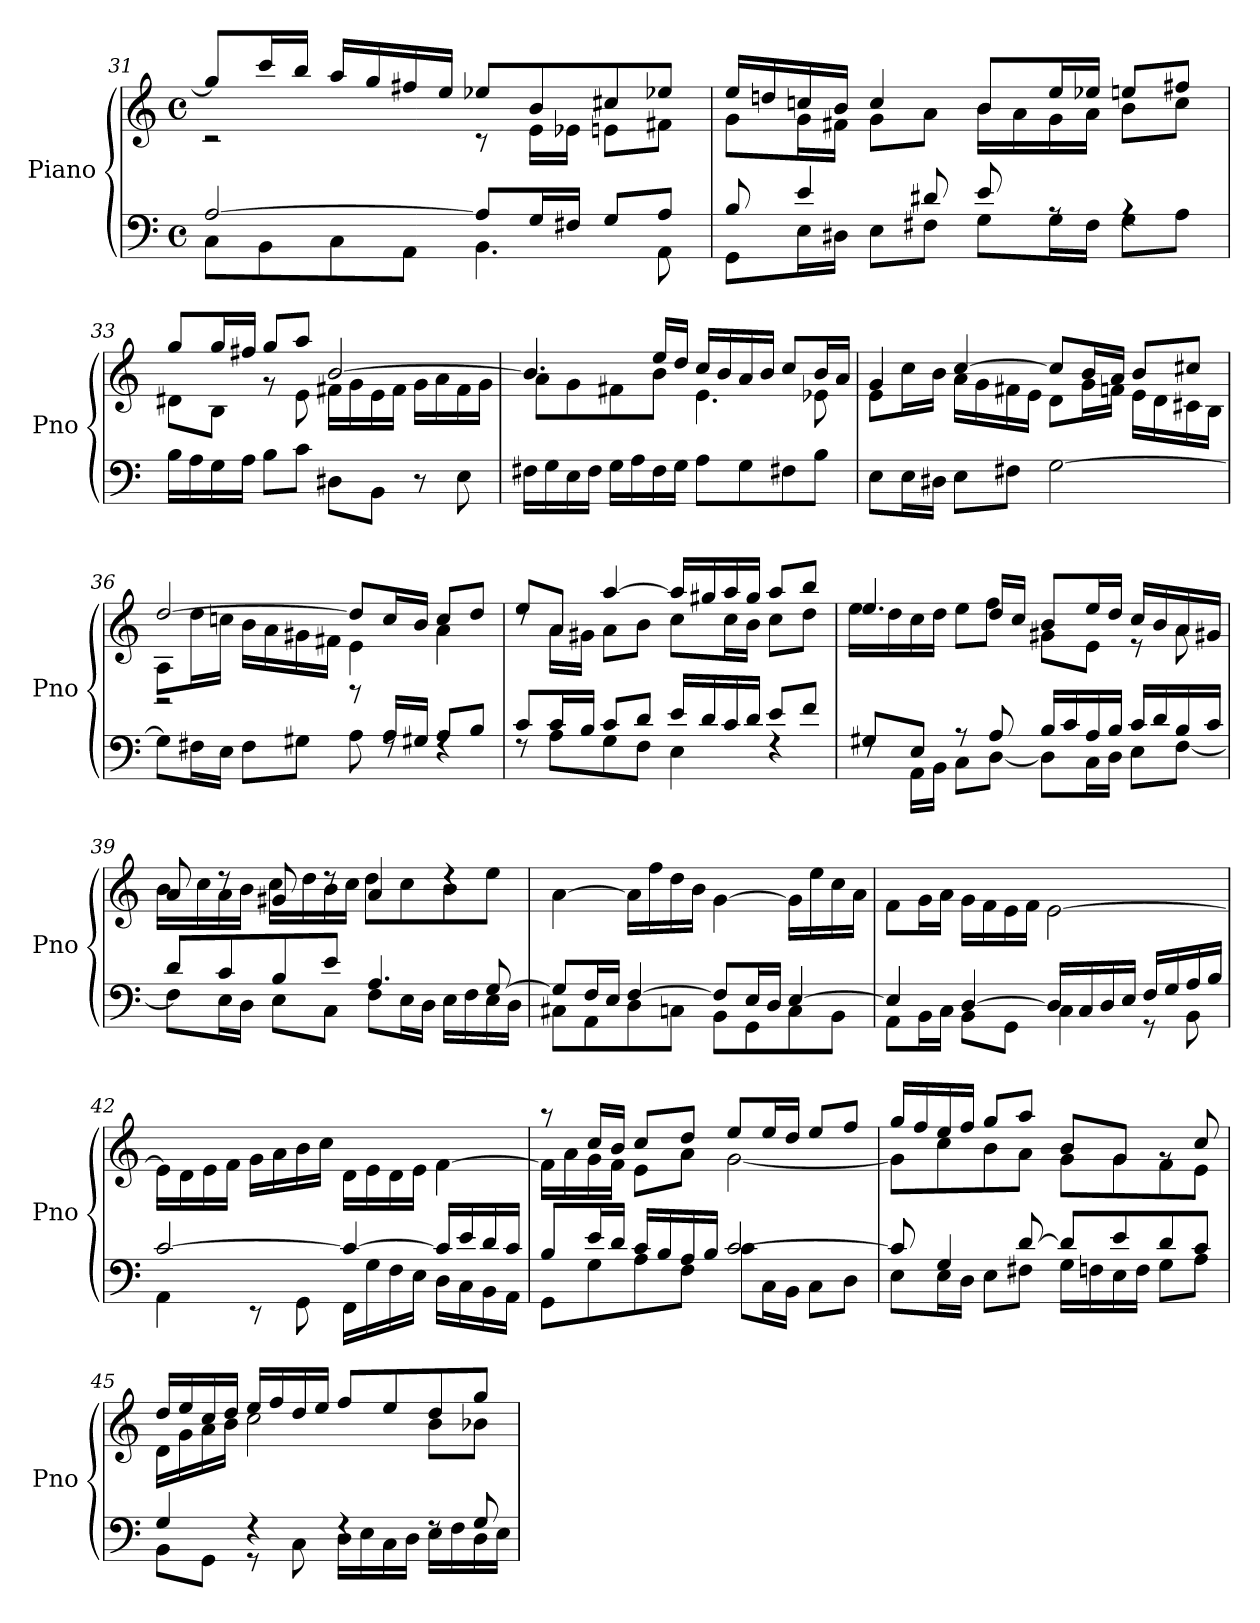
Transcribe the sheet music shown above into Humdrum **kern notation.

**kern	**kern
*part1	*part1
*staff2	*staff1
*I"Piano	*
*I'Pno	*
*clefF4	*clefG2
*k[]	*k[]
*M4/4	*M4/4
*met(c)	*met(c)
=31	=31
*^	*^
[2A/	8C\L	8gg/L]	2r
.	8BB\	16ccc/L	.
.	.	16bb/JJ	.
.	8C\	16aa/LL	.
.	.	16gg/	.
.	8AA\J	16ff#X/	.
.	.	16ee/JJ	.
8A/L]	4.BB\	8ee-Xi/L	8r
16G/L	.	8b/	16e\LL
16F#X/JJ	.	.	16e-Xi\JJ
8G/L	.	8cc#X/	8e\L
8A/J	8AA\	8ee-Xi/J	8f#X\J
!!LO:LB:g=z	!!
=32	=32	=32	=32
8B/	8GG\L	16ee/LL	8g\L
.	.	16ddn/	.
4e/	16E\L	16ccn/	16g\L
.	16D#X\JJ	16b/JJ	16f#X\JJ
.	8E\L	4cc/	8g\L
8d#X/	8F#X\J	.	8a\J
8e/	8G\L	8b/L	16b\LL
.	.	.	16a\
8rA	16G\L	16ee/L	16g\
.	16F#\JJ	16ee-Xi/JJ	16a\JJ
4rA	8G\L	8ee/L	8b\L
.	8A\J	8ff#X/J	8cc\J
*v	*v	*	*
=33	=33	=33
16B\LL	8gg/L	8d#X\L
16A\	.	.
16G\	16gg/L	8B\J
16A\JJ	16ff#X/JJ	.
8B\L	8gg/L	8rg
8c\J	8aa/J	8e\
8D#X\L	[2b/	16f#X\LL
.	.	16g\
8BB\J	.	16e\
.	.	16f#\JJ
8r	.	16g\LL
.	.	16a\
8E\	.	16f#\
.	.	16g\JJ
=34	=34	=34
16F#X\LL	4.b/]	8a\L
16G\	.	.
16E\	.	8g\
16F#\JJ	.	.
16G\LL	.	8f#X\
16A\	.	.
16F#\	16ee/LL	8b\J
16G\JJ	16dd/JJ	.
8A\L	16cc/LL	4.e\
.	16b/	.
8G\	16a/	.
.	16b/JJ	.
8F#X\	8cc/L	.
8B\J	16b/L	8e-Xi\
.	16a/JJ	.
!!LO:LB:g=z	!!
=35	=35	=35
8E\L	4g/	8e\L
16E\L	.	16cc\L
16D#X\JJ	.	16b\JJ
8E\L	[4cc/	16a\LL
.	.	16g\
8F#X\J	.	16f#X\
.	.	16e\JJ
[2G\	8cc/L]	8d\L
.	16b/L	16g\L
.	16a/JJ	16fn\JJ
.	8b/L	16e\LL
.	.	16d\
.	8cc#X/J	16c#X\
.	.	16B\JJ
=36	=36	=36
*^	*	*
8G\L]	2rg	[2dd/	8A\L
16F#X\L	.	.	16dd\L
16E\JJ	.	.	16ccn\JJ
8F#\L	.	.	16b\LL
.	.	.	16a\
8G#X\J	.	.	16g#X\
.	.	.	16f#X\JJ
8A\	8rb	8dd/L]	4e\
16A/LL	8rF	16cc/L	.
16G#X/JJ	.	16b/JJ	.
8A/L	4rF	8cc/L	4a\
8B/J	.	8dd/J	.
=37	=37	=37	=37
8c/L	8rF	8ee/L	8rdd
16c/L	8A\L	8a/J	16a\LL
16B/JJ	.	.	16g#X\JJ
8c/L	8G\	[4aa/	8a\L
8d/J	8F\J	.	8b\J
16e/LL	4E\	16aa/LL]	8cc\L
16d/	.	16gg#X/	.
16c/	.	16aa/	16cc\L
16d/JJ	.	16gg#/JJ	16b\JJ
8e/L	4rF	8aa/L	8cc\L
8f/J	.	8bb/J	8dd\J
!!LO:LB:g=z	!!
=38	=38	=38	=38
8G#X/L	8rF	4.ee/	16ee\LL
.	.	.	16dd\
8E/J	16AA\LL	.	16cc\
.	16BB\JJ	.	16dd\JJ
8r	8C\L	.	8ee\L
8A/	[8D\J	16dd/LL	8ff\J
.	.	16cc/JJ	.
16B/LL	8D\L]	8b/L	8g#X\L
16c/	.	.	.
16A/	16C\L	16ee/L	8e\J
16B/JJ	16D\JJ	16dd/JJ	.
16c/LL	8E\L	16cc/LL	8r
16d/	.	16b/	.
16B/	[8F\J	16a/	8a\
16c/JJ	.	16g#X/JJ	.
=39	=39	=39	=39
8d/L	8F\L]	8a/	16b\LL
.	.	.	16cc\
8c/	16E\L	8rdd	16a\
.	16D\JJ	.	16b\JJ
8B/	8E\L	8g#X/	16cc\LL
.	.	.	16dd\
8e/J	8C\J	8rdd	16b\
.	.	.	16cc\JJ
4.A/	8F\L	4a/	8dd\L
.	16E\L	.	8cc\
.	16D\JJ	.	.
.	16E\LL	4rdd	8b\
.	16F\	.	.
[8G/	16E\	.	8ee\J
.	16D\JJ	.	.
*	*	*v	*v
=40	=40	=40
8G/L]	8C#X\L	[4a\
16F/L	8AA\	.
16E/JJ	.	.
[4F/	8D\	16a\LL]
.	.	16ff\
.	8Cn\J	16dd\
.	.	16b\JJ
8F/L]	8BB\L	[4g\
16E/L	8GG\	.
16D/JJ	.	.
[4E/	8C\	16g\LL]
.	.	16ee\
.	8BB\J	16cc\
.	.	16a\JJ
!!LO:PB:g=z
=41	=41	=41
4E/]	8AA\L	8f\L
.	16BB\L	16g\L
.	16C\JJ	16a\JJ
[4D/	8BB\L	16g\LL
.	.	16f\
.	8GG\J	16e\
.	.	16f\JJ
16D/LL]	4C\	[2e\
16C/	.	.
16D/	.	.
16E/JJ	.	.
16F/LL	8r	.
16G/	.	.
16A/	8BB\	.
16B/JJ	.	.
=42	=42	=42
[2c/	4AA\	16e\LL]
.	.	16d\
.	.	16e\
.	.	16f\JJ
.	8r	16g\LL
.	.	16a\
.	8GG\	16b\
.	.	16cc\JJ
4c/_	16FF\LL	16d\LL
.	16G\	16e\
.	16F\	16d\
.	16E\JJ	16e\JJ
16c/LL]	16D\LL	[4f\
16e/	16C\	.
16d/	16BB\	.
16c/JJ	16AA\JJ	.
=43	=43	=43
*	*	*^
8B/L	8GG\L	16f\LL]	8raa
.	.	16a\	.
16e/L	8G\	16g\	16cc/LL
16d/JJ	.	16f\JJ	16b/JJ
16c/LL	8A\	8cc/L	8e\L
16B/	.	.	.
16A/	8F\J	8dd/J	8a\J
16B/JJ	.	.	.
[2c/	8c\L	8ee/L	[2g\
.	16C\L	16ee/L	.
.	16BB\JJ	16dd/JJ	.
.	8C\L	8ee/L	.
.	8D\J	8ff/J	.
!!LO:LB:g=z	!!
=44	=44	=44	=44
8c/]	8E\L	16gg/LL	8g\L]
.	.	16ff/	.
4G/	16E\L	16ee/	8cc\
.	16D\JJ	16ff/JJ	.
.	8E\L	8gg/L	8b\
[8d/	8F#X\J	8aa/J	8a\J
8d/L]	16G\LL	8b/L	8g\L
.	16Fn\	.	.
8e/	16E\	8g/J	8g\
.	16F\JJ	.	.
8d/	8G\L	8rg	8f\
8c/J	8A\J	8cc/	8e\J
=45	=45	=45	=45
4G/	8BB\L	16dd/LL	16d\LL
.	.	16ee/	16g\
.	8GG\J	16cc/	16a\
.	.	16dd/JJ	16b\JJ
4rF	8r	16ee/LL	2cc\
.	.	16ff/	.
.	8C\	16dd/	.
.	.	16ee/JJ	.
4rF	16D\LL	8ff/L	.
.	16E\	.	.
.	16C\	8ee/	.
.	16D\JJ	.	.
8rF	16E\LL	8dd/	8b\L
.	16F\	.	.
8G/	16D\	8gg/J	8b-X\J
.	16E\JJ	.	.
*v	*v	*	*
*	*v	*v
=	=
*-	*-
